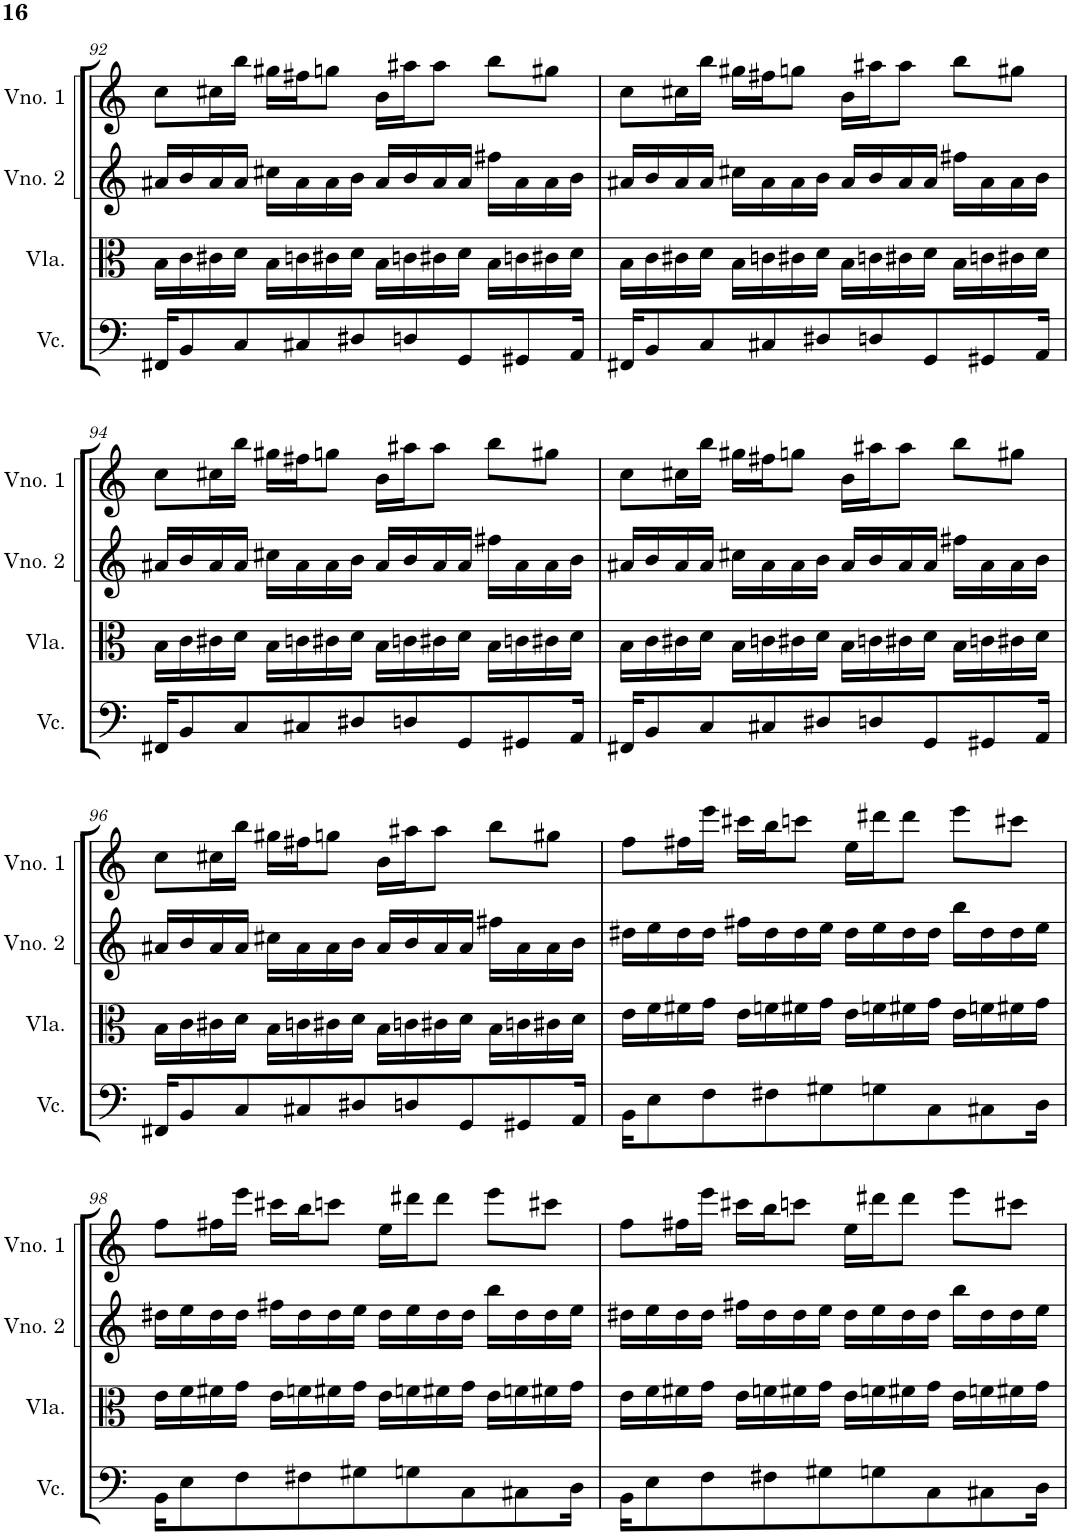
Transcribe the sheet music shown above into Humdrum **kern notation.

**kern	**kern	**kern	**kern
*part4	*part3	*part2	*part1
*staff4	*staff3	*staff2	*staff1
*I"Violoncelo	*I"Viola	*I"Violino 2	*I"Violino 1
*I'Vc.	*I'Vla.	*I'Vno. 2	*I'Vno. 1
!!LO:PB:g=z
*clefF4	*clefC3	*clefG2	*clefG2
*k[]	*k[]	*k[]	*k[]
*M4/4	*M4/4	*M4/4	*M4/4
=92	=92	=92	=92
16FF#X/KL	16B\LL	16a#X/LL	8cc\L
8BB/	16c\	16b/	.
.	16c#X\	16a#/	16cc#X\L
8C/	16d\JJ	16a#/JJ	16bb\JJ
.	16B\LL	16cc#X\LL	16gg#X\LL
8C#X/	16cn\	16a#\	16ff#X\J
.	16c#X\	16a#\	8ggn\J
8D#X/	16d\JJ	16b\JJ	.
.	16B\LL	16a#/LL	16b\LL
8Dn/	16cn\	16b/	16aa#X\J
.	16c#X\	16a#/	8aa#\J
8GG/	16d\JJ	16a#/JJ	.
.	16B\LL	16ff#X\LL	8bb\L
8GG#X/	16cn\	16a#\	.
.	16c#X\	16a#\	8gg#X\J
16AA/Jk	16d\JJ	16b\JJ	.
=93	=93	=93	=93
16FF#X/KL	16B\LL	16a#X/LL	8cc\L
8BB/	16c\	16b/	.
.	16c#X\	16a#/	16cc#X\L
8C/	16d\JJ	16a#/JJ	16bb\JJ
.	16B\LL	16cc#X\LL	16gg#X\LL
8C#X/	16cn\	16a#\	16ff#X\J
.	16c#X\	16a#\	8ggn\J
8D#X/	16d\JJ	16b\JJ	.
.	16B\LL	16a#/LL	16b\LL
8Dn/	16cn\	16b/	16aa#X\J
.	16c#X\	16a#/	8aa#\J
8GG/	16d\JJ	16a#/JJ	.
.	16B\LL	16ff#X\LL	8bb\L
8GG#X/	16cn\	16a#\	.
.	16c#X\	16a#\	8gg#X\J
16AA/Jk	16d\JJ	16b\JJ	.
!!LO:LB:g=z
=94	=94	=94	=94
16FF#X/KL	16B\LL	16a#X/LL	8cc\L
8BB/	16c\	16b/	.
.	16c#X\	16a#/	16cc#X\L
8C/	16d\JJ	16a#/JJ	16bb\JJ
.	16B\LL	16cc#X\LL	16gg#X\LL
8C#X/	16cn\	16a#\	16ff#X\J
.	16c#X\	16a#\	8ggn\J
8D#X/	16d\JJ	16b\JJ	.
.	16B\LL	16a#/LL	16b\LL
8Dn/	16cn\	16b/	16aa#X\J
.	16c#X\	16a#/	8aa#\J
8GG/	16d\JJ	16a#/JJ	.
.	16B\LL	16ff#X\LL	8bb\L
8GG#X/	16cn\	16a#\	.
.	16c#X\	16a#\	8gg#X\J
16AA/Jk	16d\JJ	16b\JJ	.
=95	=95	=95	=95
16FF#X/KL	16B\LL	16a#X/LL	8cc\L
8BB/	16c\	16b/	.
.	16c#X\	16a#/	16cc#X\L
8C/	16d\JJ	16a#/JJ	16bb\JJ
.	16B\LL	16cc#X\LL	16gg#X\LL
8C#X/	16cn\	16a#\	16ff#X\J
.	16c#X\	16a#\	8ggn\J
8D#X/	16d\JJ	16b\JJ	.
.	16B\LL	16a#/LL	16b\LL
8Dn/	16cn\	16b/	16aa#X\J
.	16c#X\	16a#/	8aa#\J
8GG/	16d\JJ	16a#/JJ	.
.	16B\LL	16ff#X\LL	8bb\L
8GG#X/	16cn\	16a#\	.
.	16c#X\	16a#\	8gg#X\J
16AA/Jk	16d\JJ	16b\JJ	.
!!LO:LB:g=z
=96	=96	=96	=96
16FF#X/KL	16B\LL	16a#X/LL	8cc\L
8BB/	16c\	16b/	.
.	16c#X\	16a#/	16cc#X\L
8C/	16d\JJ	16a#/JJ	16bb\JJ
.	16B\LL	16cc#X\LL	16gg#X\LL
8C#X/	16cn\	16a#\	16ff#X\J
.	16c#X\	16a#\	8ggn\J
8D#X/	16d\JJ	16b\JJ	.
.	16B\LL	16a#/LL	16b\LL
8Dn/	16cn\	16b/	16aa#X\J
.	16c#X\	16a#/	8aa#\J
8GG/	16d\JJ	16a#/JJ	.
.	16B\LL	16ff#X\LL	8bb\L
8GG#X/	16cn\	16a#\	.
.	16c#X\	16a#\	8gg#X\J
16AA/Jk	16d\JJ	16b\JJ	.
=97	=97	=97	=97
16BB\KL	16e\LL	16dd#X\LL	8ff\L
8E\	16f\	16ee\	.
.	16f#X\	16dd#\	16ff#X\L
8F\	16g\JJ	16dd#\JJ	16eee\JJ
.	16e\LL	16ff#X\LL	16ccc#X\LL
8F#X\	16fn\	16dd#\	16bb\J
.	16f#X\	16dd#\	8cccn\J
8G#X\	16g\JJ	16ee\JJ	.
.	16e\LL	16dd#\LL	16ee\LL
8Gn\	16fn\	16ee\	16ddd#X\J
.	16f#X\	16dd#\	8ddd#\J
8C\	16g\JJ	16dd#\JJ	.
.	16e\LL	16bb\LL	8eee\L
8C#X\	16fn\	16dd#\	.
.	16f#X\	16dd#\	8ccc#X\J
16D\Jk	16g\JJ	16ee\JJ	.
!!LO:LB:g=z
=98	=98	=98	=98
16BB\KL	16e\LL	16dd#X\LL	8ff\L
8E\	16f\	16ee\	.
.	16f#X\	16dd#\	16ff#X\L
8F\	16g\JJ	16dd#\JJ	16eee\JJ
.	16e\LL	16ff#X\LL	16ccc#X\LL
8F#X\	16fn\	16dd#\	16bb\J
.	16f#X\	16dd#\	8cccn\J
8G#X\	16g\JJ	16ee\JJ	.
.	16e\LL	16dd#\LL	16ee\LL
8Gn\	16fn\	16ee\	16ddd#X\J
.	16f#X\	16dd#\	8ddd#\J
8C\	16g\JJ	16dd#\JJ	.
.	16e\LL	16bb\LL	8eee\L
8C#X\	16fn\	16dd#\	.
.	16f#X\	16dd#\	8ccc#X\J
16D\Jk	16g\JJ	16ee\JJ	.
=99	=99	=99	=99
16BB\KL	16e\LL	16dd#X\LL	8ff\L
8E\	16f\	16ee\	.
.	16f#X\	16dd#\	16ff#X\L
8F\	16g\JJ	16dd#\JJ	16eee\JJ
.	16e\LL	16ff#X\LL	16ccc#X\LL
8F#X\	16fn\	16dd#\	16bb\J
.	16f#X\	16dd#\	8cccn\J
8G#X\	16g\JJ	16ee\JJ	.
.	16e\LL	16dd#\LL	16ee\LL
8Gn\	16fn\	16ee\	16ddd#X\J
.	16f#X\	16dd#\	8ddd#\J
8C\	16g\JJ	16dd#\JJ	.
.	16e\LL	16bb\LL	8eee\L
8C#X\	16fn\	16dd#\	.
.	16f#X\	16dd#\	8ccc#X\J
16D\Jk	16g\JJ	16ee\JJ	.
=	=	=	=
*-	*-	*-	*-
